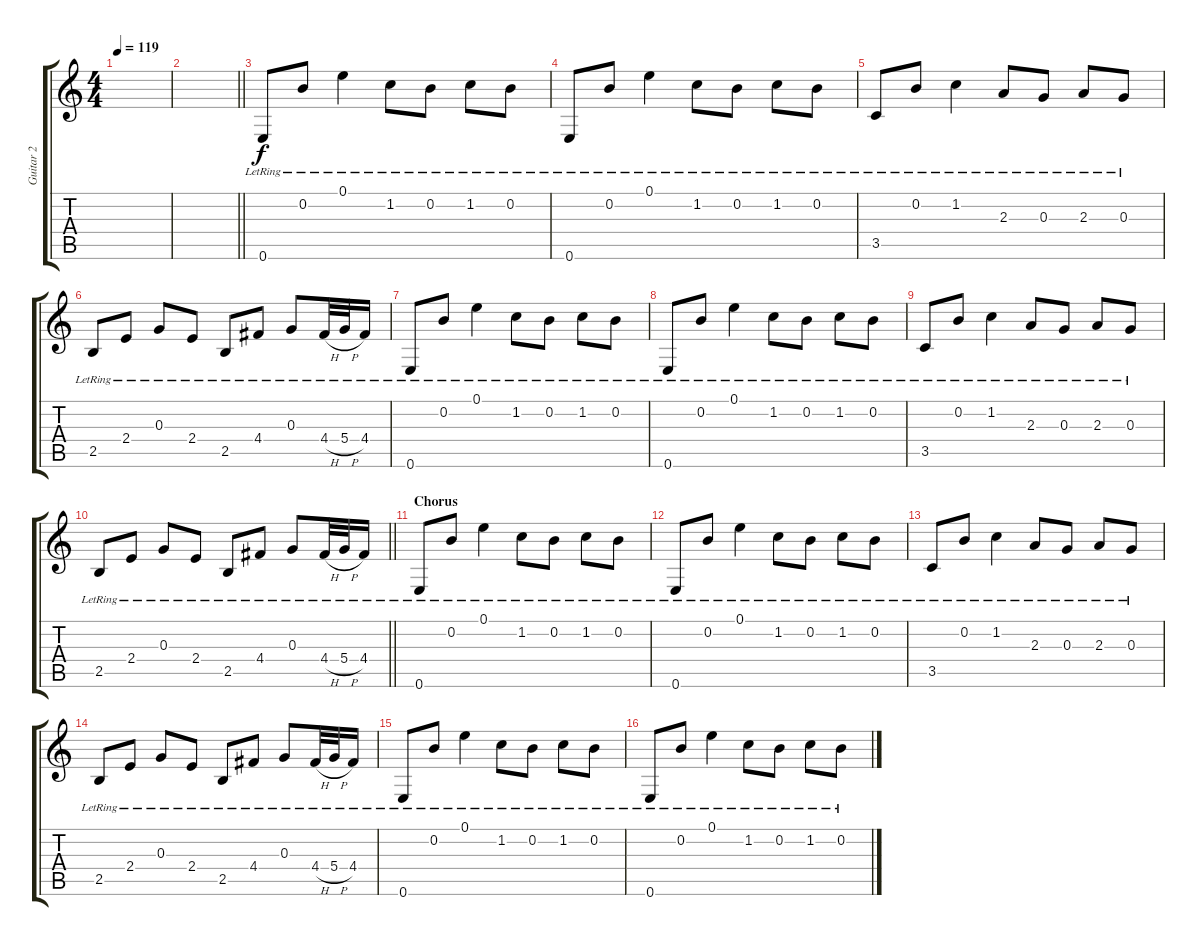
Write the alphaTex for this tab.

\track ("Guitar 2" "Guitar 2") {instrument acousticguitarsteel}
\staff {score tabs}
\tuning (E4 B3 G3 D3 A2 E2) {hide}
\ts (4 4)
\tempo 119
\clef g2
\ks c
|
\barLineRight lightlight
|
0.6{lr}.8 0.2{lr}.8 0.1{lr}.4 1.2{lr}.8 0.2{lr}.8 1.2{lr}.8 0.2{lr}.8 |
0.6{lr}.8 0.2{lr}.8 0.1{lr}.4 1.2{lr}.8 0.2{lr}.8 1.2{lr}.8 0.2{lr}.8 |
3.5{lr}.8 0.2{lr}.8 1.2{lr}.4 2.3{lr}.8 0.3{lr}.8 2.3{lr}.8 0.3{lr}.8 |
2.5{lr}.8 2.4{lr}.8 0.3{lr}.8 2.4{lr}.8 2.5{lr}.8 4.4{lr}.8 0.3{lr}.8 4.4{h lr}.32 5.4{h lr}.32 4.4{lr}.16 |
0.6{lr}.8 0.2{lr}.8 0.1{lr}.4 1.2{lr}.8 0.2{lr}.8 1.2{lr}.8 0.2{lr}.8 |
0.6{lr}.8 0.2{lr}.8 0.1{lr}.4 1.2{lr}.8 0.2{lr}.8 1.2{lr}.8 0.2{lr}.8 |
3.5{lr}.8 0.2{lr}.8 1.2{lr}.4 2.3{lr}.8 0.3{lr}.8 2.3{lr}.8 0.3{lr}.8 |
\barLineRight lightlight
2.5{lr}.8 2.4{lr}.8 0.3{lr}.8 2.4{lr}.8 2.5{lr}.8 4.4{lr}.8 0.3{lr}.8 4.4{h lr}.32 5.4{h lr}.32 4.4{lr}.16 |
\section ("" "Chorus")
0.6{lr}.8 0.2{lr}.8 0.1{lr}.4 1.2{lr}.8 0.2{lr}.8 1.2{lr}.8 0.2{lr}.8 |
0.6{lr}.8 0.2{lr}.8 0.1{lr}.4 1.2{lr}.8 0.2{lr}.8 1.2{lr}.8 0.2{lr}.8 |
3.5{lr}.8 0.2{lr}.8 1.2{lr}.4 2.3{lr}.8 0.3{lr}.8 2.3{lr}.8 0.3{lr}.8 |
2.5{lr}.8 2.4{lr}.8 0.3{lr}.8 2.4{lr}.8 2.5{lr}.8 4.4{lr}.8 0.3{lr}.8 4.4{h lr}.32 5.4{h lr}.32 4.4{lr}.16 |
0.6{lr}.8 0.2{lr}.8 0.1{lr}.4 1.2{lr}.8 0.2{lr}.8 1.2{lr}.8 0.2{lr}.8 |
0.6{lr}.8 0.2{lr}.8 0.1{lr}.4 1.2{lr}.8 0.2{lr}.8 1.2{lr}.8 0.2{lr}.8
